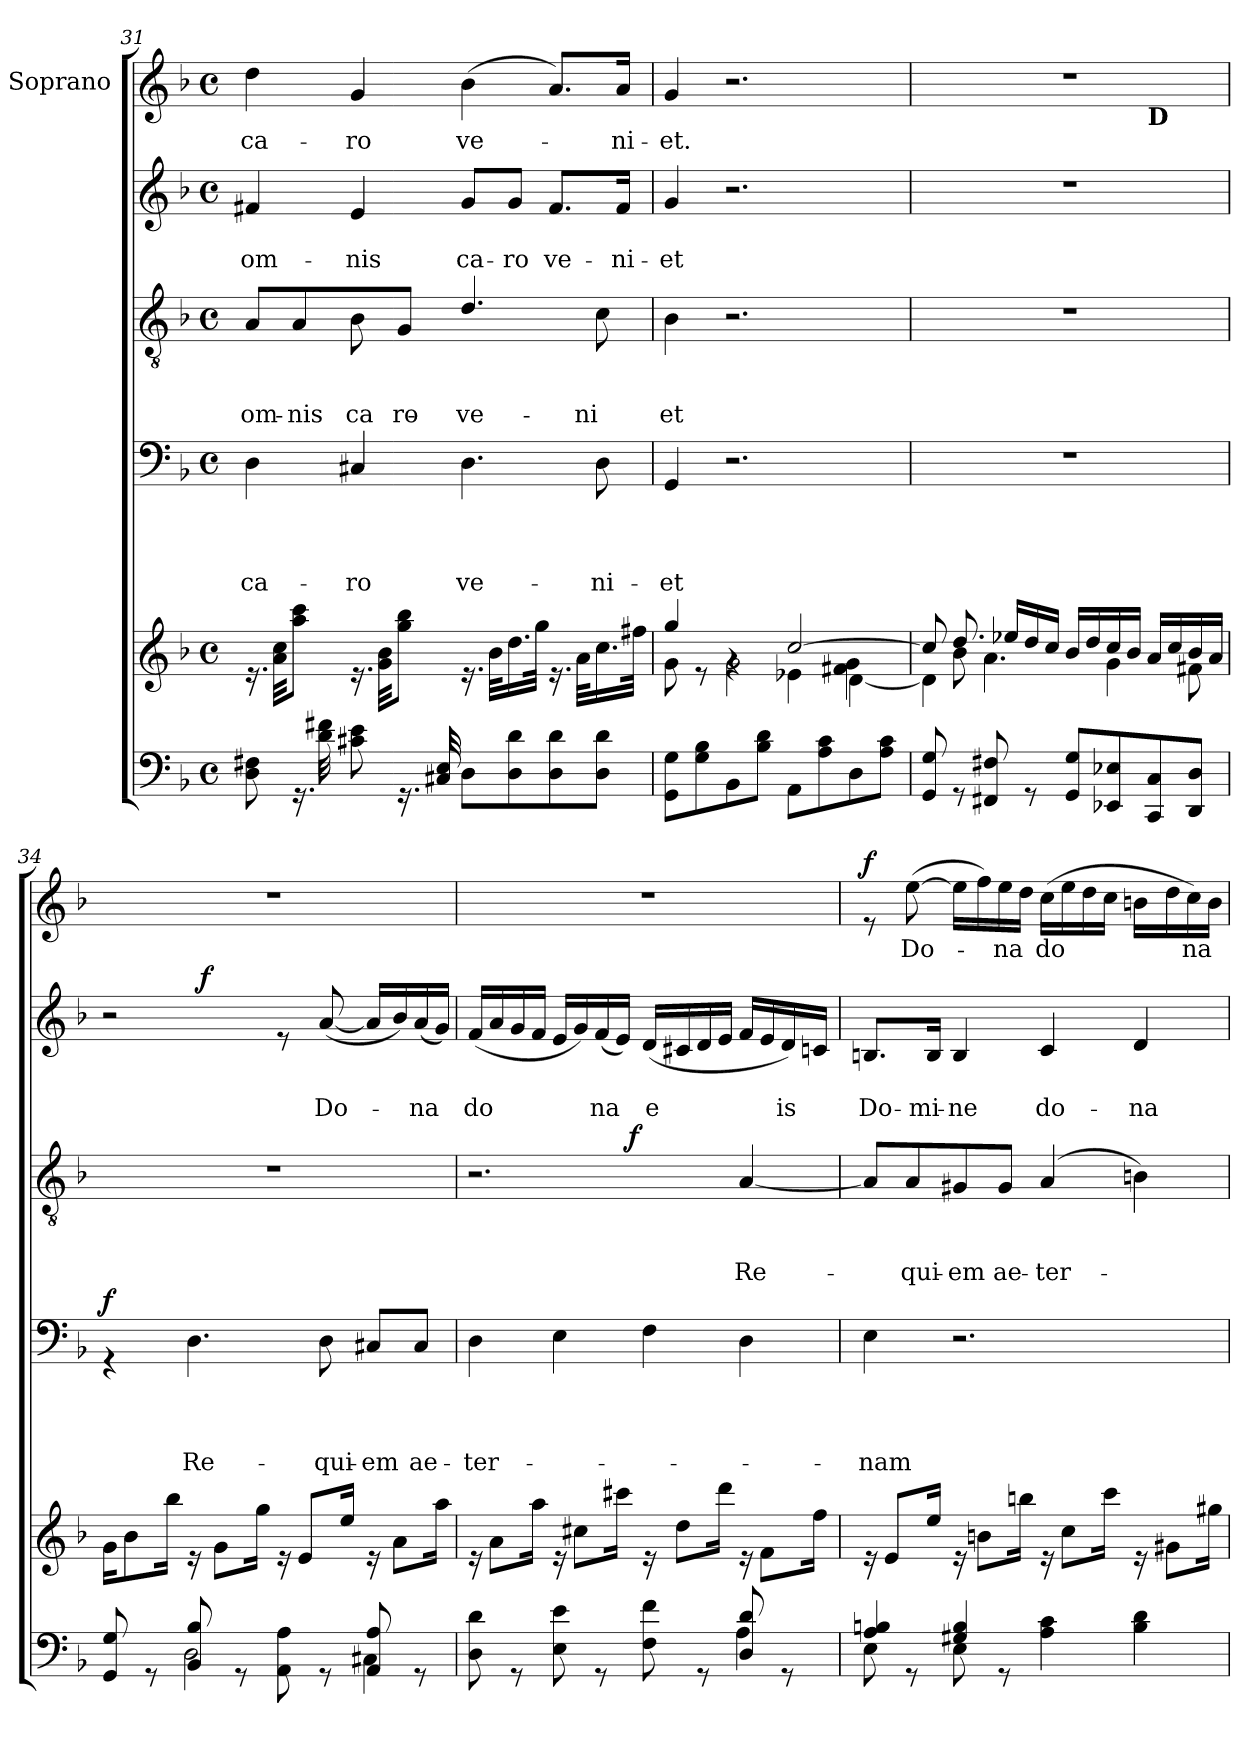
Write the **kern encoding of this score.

**kern	**kern	**kern	**text	**text	**text	**text	**dynam	**kern	**text	**text	**text	**dynam	**kern	**text	**text	**dynam	**kern	**text	**dynam
*part6	*part5	*part4	*part4	*part4	*part4	*part4	*part4	*part3	*part3	*part3	*part3	*part3	*part2	*part2	*part2	*part2	*part1	*part1	*part1
*staff6	*staff5	*staff4	*staff4	*staff4	*staff4	*staff4	*staff4	*staff3	*staff3	*staff3	*staff3	*staff3	*staff2	*staff2	*staff2	*staff2	*staff1	*staff1	*staff1
*	*	*	*	*	*	*	*	*	*	*	*	*	*	*	*	*	*I"Soprano	*	*
!!LO:LB:g=z
*clefF4	*clefG2	*clefF4	*	*	*	*	*	*clefGv2	*	*	*	*	*clefG2	*	*	*	*clefG2	*	*
*k[b-]	*k[b-]	*k[b-]	*	*	*	*	*	*k[b-]	*	*	*	*	*k[b-]	*	*	*	*k[b-]	*	*
*F:	*F:	*F:	*	*	*	*	*	*F:	*	*	*	*	*F:	*	*	*	*F:	*	*
*M4/4	*M4/4	*M4/4	*	*	*	*	*	*M4/4	*	*	*	*	*M4/4	*	*	*	*M4/4	*	*
*met(c)	*met(c)	*met(c)	*	*	*	*	*	*met(c)	*	*	*	*	*met(c)	*	*	*	*met(c)	*	*
=31	=31	=31	=31	=31	=31	=31	=31	=31	=31	=31	=31	=31	=31	=31	=31	=31	=31	=31	=31
!	!	!	!	!	!	!LO:LY:b	!	!	!	!	!LO:LY:b	!	!	!	!LO:LY:b	!	!	!LO:LY:b	!
*	*	*	*	*	*	*	*	*^	*	*	*	*	*	*	*	*	*	*	*
8D\ 8F#X\	16.rd	4D\	.	.	.	ca-	.	8A/L	4ryy	.	.	om-	.	4f#X/	.	om-	.	4dd\	ca-	.
.	32a\ 32cc\KKL	.	.	.	.	.	.	.	.	.	.	.	.	.	.	.	.	.	.	.
!	!	!	!	!	!	!	!	!	!	!	!	!LO:LY:b	!	!	!	!	!	!	!	!
16.rFF	8aa\ 8ccc\J	.	.	.	.	.	.	8A/	.	.	.	-nis	.	.	.	.	.	.	.	.
32d\ 32f#X\	.	.	.	.	.	.	.	.	.	.	.	.	.	.	.	.	.	.	.	.
!	!	!	!	!	!	!LO:LY:b	!	!	!	!	!	!LO:LY:b	!	!	!	!LO:LY:b	!	!	!LO:LY:b	!
8c#X\ 8e\	16.rd	4C#X/	.	.	.	-ro	.	8ryy	8B-\	.	.	ca-	.	4e/	.	-nis	.	4g/	-ro	.
.	32g\ 32b-\KKL	.	.	.	.	.	.	.	.	.	.	.	.	.	.	.	.	.	.	.
!	!	!	!	!	!	!	!	!	!	!	!	!LO:LY:b	!	!	!	!	!	!	!	!
16.rFF	8gg\ 8bb-\J	.	.	.	.	.	.	8G/J	8ryy	.	.	ro	.	.	.	.	.	.	.	.
32C#X/ 32E/	.	.	.	.	.	.	.	.	.	.	.	.	.	.	.	.	.	.	.	.
!	!	!	!	!	!	!LO:LY:b	!	!	!	!	!	!LO:LY:b	!	!	!	!LO:LY:b	!	!	!LO:LY:b	!
8D\L	16.rd	4.D\	.	.	.	ve-	.	2ryy	4.d/	.	.	-ve-	.	8g/L	.	ca-	.	(>4b-\	ve-	.
.	32b-\KLL	.	.	.	.	.	.	.	.	.	.	.	.	.	.	.	.	.	.	.
!	!	!	!	!	!	!	!	!	!	!	!	!	!	!	!	!LO:LY:b	!	!	!	!
8D\ 8d\	16.dd\	.	.	.	.	.	.	.	.	.	.	.	.	8g/J	.	-ro	.	.	.	.
.	32gg\JJk	.	.	.	.	.	.	.	.	.	.	.	.	.	.	.	.	.	.	.
!	!	!	!	!	!	!	!	!	!	!	!	!	!	!	!	!LO:LY:b	!	!	!	!
8D\ 8d\	16.rd	.	.	.	.	.	.	.	.	.	.	.	.	8.f#/L	.	ve-	.	8.a/L)	.	.
.	32a\KLL	.	.	.	.	.	.	.	.	.	.	.	.	.	.	.	.	.	.	.
!	!	!	!	!	!	!LO:LY:b	!	!	!	!	!	!LO:LY:b	!	!	!	!	!	!	!	!
8D\ 8d\J	16.cc\	8D\	.	.	.	-ni-	.	.	8c\	.	.	-ni-	.	.	.	.	.	.	.	.
!	!	!	!	!	!	!	!	!	!	!	!	!	!	!	!	!LO:LY:b	!	!	!LO:LY:b	!
.	.	.	.	.	.	.	.	.	.	.	.	.	.	16f#/Jk	.	-ni-	.	16a/Jk	-ni-	.
.	32ff#X\JJk	.	.	.	.	.	.	.	.	.	.	.	.	.	.	.	.	.	.	.
*	*	*	*	*	*	*	*	*v	*v	*	*	*	*	*	*	*	*	*	*	*
!!LO:PB:g=z
=32	=32	=32	=32	=32	=32	=32	=32	=32	=32	=32	=32	=32	=32	=32	=32	=32	=32	=32	=32
*	*^	*	*	*	*	*	*	*	*	*	*	*	*	*	*	*	*	*	*
*	*	*^	*	*	*	*	*	*	*	*	*	*	*	*	*	*	*	*	*	*
*	*	*	*^	*	*	*	*	*	*	*	*	*	*	*	*	*	*	*	*	*	*
!	!	!	!	!	!	!	!	!	!LO:LY:b	!	!	!	!	!LO:LY:b	!	!	!	!LO:LY:b	!	!	!LO:LY:b	!
8GG\ 8G\L	4gg/	8g\	2.ryy	2ryy	4GG/	.	.	.	-et	.	4B-\	.	.	-et	.	4g/	.	-et	.	4g/	-et.	.
8G\ 8B-\	.	8re	.	.	.	.	.	.	.	.	.	.	.	.	.	.	.	.	.	.	.	.
8BB-\	4rg	2g\	.	.	2.r	.	.	.	.	.	2.r	.	.	.	.	2.r	.	.	.	2.r	.	.
8B-\ 8d\J	.	.	.	.	.	.	.	.	.	.	.	.	.	.	.	.	.	.	.	.	.	.
8AA\L	[<2cc/	.	.	4e-X\	.	.	.	.	.	.	.	.	.	.	.	.	.	.	.	.	.	.
8A\ 8c\	.	.	.	.	.	.	.	.	.	.	.	.	.	.	.	.	.	.	.	.	.	.
8D\	.	[>4d\	4f#X\ 4g\	4ryy	.	.	.	.	.	.	.	.	.	.	.	.	.	.	.	.	.	.
8A\ 8c\J	.	.	.	.	.	.	.	.	.	.	.	.	.	.	.	.	.	.	.	.	.	.
*	*	*	*v	*v	*	*	*	*	*	*	*	*	*	*	*	*	*	*	*	*	*	*
=33	=33	=33	=33	=33	=33	=33	=33	=33	=33	=33	=33	=33	=33	=33	=33	=33	=33	=33	=33	=33	=33
*	*	*	*	*	*	*	*	*	*	*	*	*	*	*	*	*	*	*	*^	*	*
8GG/ 8G/	8cc/]	4d\]	8ryy	1r	.	.	.	.	.	1r	.	.	.	.	1r	.	.	.	1r	2.ryy	.	.
8rGG	8b-\	.	8.dd/	.	.	.	.	.	.	.	.	.	.	.	.	.	.	.	.	.	.	.
8FF#X/ 8F#X/	4.a\	2.ryy	.	.	.	.	.	.	.	.	.	.	.	.	.	.	.	.	.	.	.	.
.	.	.	16ee-X/LL	.	.	.	.	.	.	.	.	.	.	.	.	.	.	.	.	.	.	.
8rGG	.	.	16dd/	.	.	.	.	.	.	.	.	.	.	.	.	.	.	.	.	.	.	.
.	.	.	16cc/JJ	.	.	.	.	.	.	.	.	.	.	.	.	.	.	.	.	.	.	.
8GG/ 8G/L	.	.	16b-/LL	.	.	.	.	.	.	.	.	.	.	.	.	.	.	.	.	.	.	.
.	.	.	16dd/	.	.	.	.	.	.	.	.	.	.	.	.	.	.	.	.	.	.	.
8EE-X/ 8E-X/	4g\	.	16cc/	.	.	.	.	.	.	.	.	.	.	.	.	.	.	.	.	.	.	.
.	.	.	16b-/JJ	.	.	.	.	.	.	.	.	.	.	.	.	.	.	.	.	.	.	.
!	!	!	!	!	!	!	!	!	!	!	!	!	!	!	!	!	!	!	!	!LO:TX:b:B:t=D	!	!
8CC/ 8C/	.	.	16a/LL	.	.	.	.	.	.	.	.	.	.	.	.	.	.	.	.	4ryy	.	.
.	.	.	16cc/	.	.	.	.	.	.	.	.	.	.	.	.	.	.	.	.	.	.	.
8DD/ 8D/J	8f#X\	.	16b-/	.	.	.	.	.	.	.	.	.	.	.	.	.	.	.	.	.	.	.
.	.	.	16a/JJ	.	.	.	.	.	.	.	.	.	.	.	.	.	.	.	.	.	.	.
=34	=34	=34	=34	=34	=34	=34	=34	=34	=34	=34	=34	=34	=34	=34	=34	=34	=34	=34	=34	=34	=34	=34
*^	*	*	*	*	*	*	*	*	*	*	*	*	*	*	*	*	*	*	*	*	*	*
!	!	!	!	!	!	!	!	!	!	!LO:DY:a	!	!	!	!	!	!	!	!	!	!	!	!	!
*	*	*v	*v	*v	*	*	*	*	*	*	*	*	*	*	*	*^	*	*	*	*v	*v	*	*
8GG/ 8G/	4ryy	16g\KL	4rGG	.	.	.	.	f	1r	.	.	.	.	2r	4ryy	.	.	.	1r	.	.
.	.	8b-\	.	.	.	.	.	.	.	.	.	.	.	.	.	.	.	.	.	.	.
8rGG	.	.	.	.	.	.	.	.	.	.	.	.	.	.	.	.	.	.	.	.	.
.	.	16bb-\Jk	.	.	.	.	.	.	.	.	.	.	.	.	.	.	.	.	.	.	.
!	!	!	!	!	!	!	!LO:LY:b	!	!	!	!	!	!	!	!	!	!	!	!	!	!
8BB-/ 8B-/	2D\	16rd	4.D\	.	.	.	Re-	.	.	.	.	.	.	.	32ryy	.	.	.	.	.	.
!	!	!	!	!	!	!	!	!	!	!	!	!	!	!	!	!	!	!LO:DY:a	!	!	!
.	.	.	.	.	.	.	.	.	.	.	.	.	.	.	2ryy	.	.	f	.	.	.
.	.	8g\L	.	.	.	.	.	.	.	.	.	.	.	.	.	.	.	.	.	.	.
8rGG	.	.	.	.	.	.	.	.	.	.	.	.	.	.	.	.	.	.	.	.	.
.	.	16gg\Jk	.	.	.	.	.	.	.	.	.	.	.	.	.	.	.	.	.	.	.
8AA\ 8A\	.	16rd	.	.	.	.	.	.	.	.	.	.	.	8re	.	.	.	.	.	.	.
.	.	8e/L	.	.	.	.	.	.	.	.	.	.	.	.	.	.	.	.	.	.	.
!	!	!	!	!	!	!	!LO:LY:b	!	!	!	!	!	!	!	!	!	!LO:LY:b	!	!	!	!
8rGG	.	.	8D\	.	.	.	-qui-	.	.	.	.	.	.	(<[<8a/	.	.	Do-	.	.	.	.
.	.	16ee/Jk	.	.	.	.	.	.	.	.	.	.	.	.	.	.	.	.	.	.	.
!	!	!	!	!	!	!	!LO:LY:b	!	!	!	!	!	!	!	!	!	!	!	!	!	!
8AA/ 8A/	4C#X\	16rd	8C#X/L	.	.	.	-em	.	.	.	.	.	.	16a/LL]	.	.	.	.	.	.	.
.	.	.	.	.	.	.	.	.	.	.	.	.	.	.	8..ryy	.	.	.	.	.	.
.	.	8a\L	.	.	.	.	.	.	.	.	.	.	.	16b-/)	.	.	.	.	.	.	.
!	!	!	!	!	!	!	!LO:LY:b	!	!	!	!	!	!	!	!	!	!LO:LY:b	!	!	!	!
8rGG	.	.	8C#/J	.	.	.	ae-	.	.	.	.	.	.	(<16a/	.	.	-na	.	.	.	.
.	.	16aa\Jk	.	.	.	.	.	.	.	.	.	.	.	16g/JJ)	.	.	.	.	.	.	.
=35	=35	=35	=35	=35	=35	=35	=35	=35	=35	=35	=35	=35	=35	=35	=35	=35	=35	=35	=35	=35	=35
!	!	!	!	!	!	!	!LO:LY:b	!	!	!	!	!	!	!	!	!	!LO:LY:b	!	!	!	!
*	*	*	*	*	*	*	*	*	*^	*	*	*	*	*v	*v	*	*	*	*	*	*
8D\ 8d\	2.ryy	16rd	4D\	.	.	.	-ter-	.	2.r	4...ryy	.	.	.	.	(<16f/LL	.	do	.	1r	.	.
.	.	8a\L	.	.	.	.	.	.	.	.	.	.	.	.	16a/	.	.	.	.	.	.
8rGG	.	.	.	.	.	.	.	.	.	.	.	.	.	.	16g/	.	.	.	.	.	.
.	.	16aa\Jk	.	.	.	.	.	.	.	.	.	.	.	.	16f/JJ	.	.	.	.	.	.
8E\ 8e\	.	16rd	4E\	.	.	.	.	.	.	.	.	.	.	.	16e/LL	.	.	.	.	.	.
.	.	8cc#X\L	.	.	.	.	.	.	.	.	.	.	.	.	16g/)	.	.	.	.	.	.
!	!	!	!	!	!	!	!	!	!	!	!	!	!	!	!	!	!LO:LY:b	!	!	!	!
8rGG	.	.	.	.	.	.	.	.	.	.	.	.	.	.	(<16f/	.	na	.	.	.	.
.	.	16ccc#X\Jk	.	.	.	.	.	.	.	.	.	.	.	.	16e/JJ)	.	.	.	.	.	.
!	!	!	!	!	!	!	!	!	!	!	!	!	!	!LO:DY:a	!	!	!	!	!	!	!
.	.	.	.	.	.	.	.	.	.	2ryy	.	.	.	f	.	.	.	.	.	.	.
!	!	!	!	!	!	!	!	!	!	!	!	!	!	!	!	!	!LO:LY:b	!	!	!	!
8F\ 8f\	.	16rd	4F\	.	.	.	.	.	.	.	.	.	.	.	(<16d/LL	.	e	.	.	.	.
.	.	8dd\L	.	.	.	.	.	.	.	.	.	.	.	.	16c#X/	.	.	.	.	.	.
8rGG	.	.	.	.	.	.	.	.	.	.	.	.	.	.	16d/	.	.	.	.	.	.
.	.	16ddd\Jk	.	.	.	.	.	.	.	.	.	.	.	.	16e/JJ	.	.	.	.	.	.
!	!	!	!	!	!	!	!	!	!	!	!	!	!LO:LY:b	!	!	!	!	!	!	!	!
8D/ 8d/	4A\	16rd	4D\	.	.	.	.	.	[<4A/	.	.	.	Re-	.	16f/LL	.	.	.	.	.	.
.	.	8f\L	.	.	.	.	.	.	.	.	.	.	.	.	16e/	.	.	.	.	.	.
!	!	!	!	!	!	!	!	!	!	!	!	!	!	!	!	!	!LO:LY:b	!	!	!	!
8rGG	.	.	.	.	.	.	.	.	.	.	.	.	.	.	16d/)	.	is	.	.	.	.
.	.	16ff\Jk	.	.	.	.	.	.	.	.	.	.	.	.	16cn/JJ	.	.	.	.	.	.
.	.	.	.	.	.	.	.	.	.	32ryy	.	.	.	.	.	.	.	.	.	.	.
!!LO:LB:g=z
=36	=36	=36	=36	=36	=36	=36	=36	=36	=36	=36	=36	=36	=36	=36	=36	=36	=36	=36	=36	=36	=36
!	!	!	!	!	!	!	!LO:LY:b	!	!	!	!	!	!	!	!	!	!LO:LY:b	!	!	!	!LO:DY:a
*	*	*	*	*	*	*	*	*	*v	*v	*	*	*	*	*	*	*	*	*	*	*
4A/ 4Bn/	8E\	16rd	4E\	.	.	.	-nam	.	8A/L]	.	.	.	.	8.Bn/L	.	Do-	.	8re	.	f
.	.	8e/L	.	.	.	.	.	.	.	.	.	.	.	.	.	.	.	.	.	.
!	!	!	!	!	!	!	!	!	!	!	!	!LO:LY:b	!	!	!	!	!	!	!LO:LY:b	!
.	8rGG	.	.	.	.	.	.	.	8A/	.	.	-qui-	.	.	.	.	.	(>[>8ee\	Do-	.
!	!	!	!	!	!	!	!	!	!	!	!	!	!	!	!	!LO:LY:b	!	!	!	!
.	.	16ee/Jk	.	.	.	.	.	.	.	.	.	.	.	16B/Jk	.	-mi-	.	.	.	.
!	!	!	!	!	!	!	!	!	!	!	!	!LO:LY:b	!	!	!	!LO:LY:b	!	!	!	!
4G#X/ 4B/	8E\	16rd	2.r	.	.	.	.	.	8G#X/	.	.	-em	.	4B/	.	-ne	.	16ee\LL]	.	.
.	.	8bn\L	.	.	.	.	.	.	.	.	.	.	.	.	.	.	.	16ff\)	.	.
!	!	!	!	!	!	!	!	!	!	!	!	!LO:LY:b	!	!	!	!	!	!	!LO:LY:b	!
.	8rGG	.	.	.	.	.	.	.	8G#/J	.	.	ae-	.	.	.	.	.	16ee\	-na	.
.	.	16bbn\Jk	.	.	.	.	.	.	.	.	.	.	.	.	.	.	.	16dd\JJ	.	.
!	!	!	!	!	!	!	!	!	!	!	!	!LO:LY:b	!	!	!	!LO:LY:b	!	!	!LO:LY:b	!
4A\ 4c\	2ryy	16rd	.	.	.	.	.	.	(<4A/	.	.	-ter-	.	4c/	.	do-	.	(>16cc\LL	do	.
.	.	8cc\L	.	.	.	.	.	.	.	.	.	.	.	.	.	.	.	16ee\	.	.
.	.	.	.	.	.	.	.	.	.	.	.	.	.	.	.	.	.	16dd\	.	.
.	.	16ccc\Jk	.	.	.	.	.	.	.	.	.	.	.	.	.	.	.	16cc\JJ	.	.
!	!	!	!	!	!	!	!	!	!	!	!	!	!	!	!	!LO:LY:b	!	!	!	!
4B\ 4d\	.	16rd	.	.	.	.	.	.	4Bn\)	.	.	.	.	4d/	.	-na	.	16bn\LL	.	.
.	.	8g#X\L	.	.	.	.	.	.	.	.	.	.	.	.	.	.	.	16dd\	.	.
!	!	!	!	!	!	!	!	!	!	!	!	!	!	!	!	!	!	!	!LO:LY:b	!
.	.	.	.	.	.	.	.	.	.	.	.	.	.	.	.	.	.	16cc\)	na	.
.	.	16gg#X\Jk	.	.	.	.	.	.	.	.	.	.	.	.	.	.	.	16b\JJ	.	.
*v	*v	*	*	*	*	*	*	*	*	*	*	*	*	*	*	*	*	*	*	*
=	=	=	=	=	=	=	=	=	=	=	=	=	=	=	=	=	=	=	=
*-	*-	*-	*-	*-	*-	*-	*-	*-	*-	*-	*-	*-	*-	*-	*-	*-	*-	*-	*-
